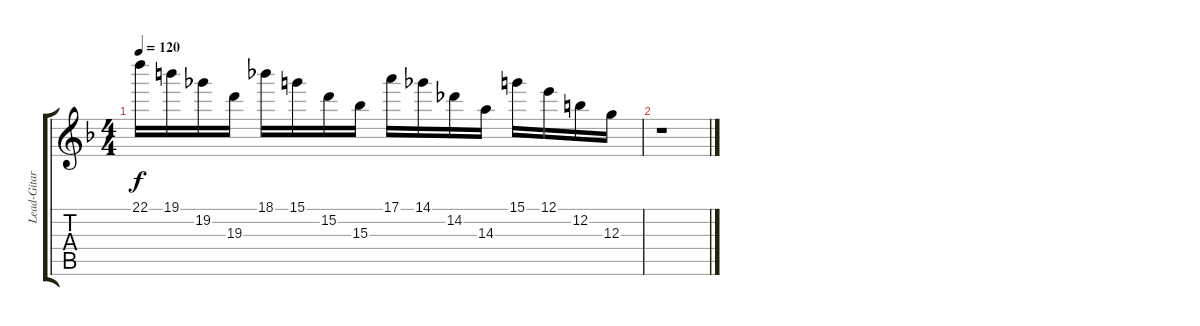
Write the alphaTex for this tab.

\track ("Lead-Gitarre" "Lead-Gitar") {instrument distortionguitar}
\staff {score tabs}
\tuning (E4 B3 G3 D3 A2 E2) {hide}
\ts (4 4)
\tempo 120
\clef g2
\ks f
22.1.16{dy f} 19.1.16 19.2.16 19.3.16 18.1.16 15.1.16 15.2.16 15.3.16 17.1.16 14.1.16 14.2.16 14.3.16 15.1.16 12.1.16 12.2.16 12.3.16 |
r.1
